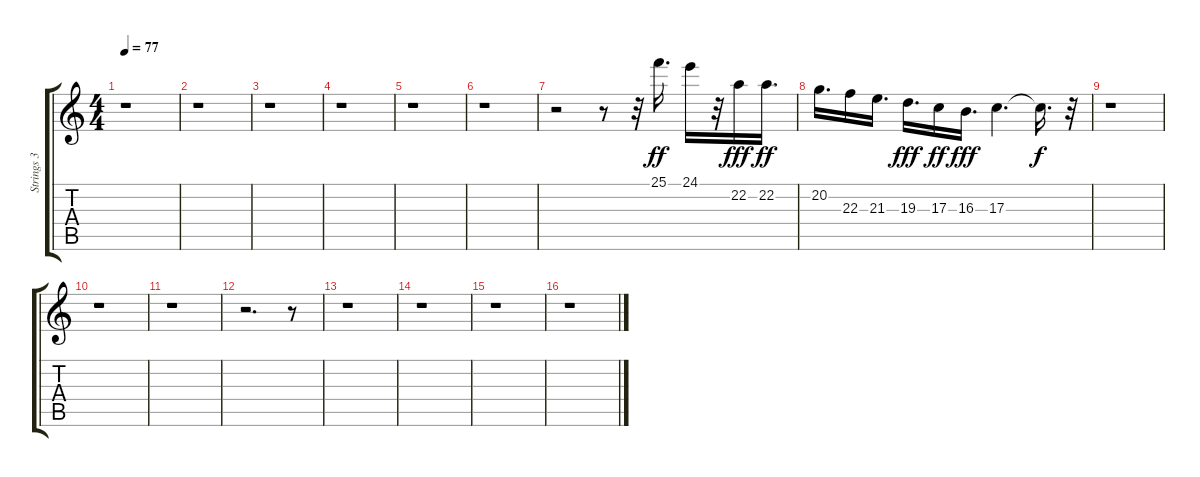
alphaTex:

\track ("Strings 3" "Strings 3") {instrument stringensemble1}
\staff {score tabs}
\tuning (E4 B3 G3 D3 A2 E2) {hide}
\ts (4 4)
\tempo 77
\clef g2
\ks c
r.1{dy f} |
r.1 |
r.1 |
r.1 |
r.1 |
r.1 |
r.2 r.8 r.32 25.1.16{d dy ff} 24.1.16 r.32 22.2.16{dy fff} 22.2.16{d dy ff} |
20.2.16{d} 22.3.16 21.3.16{d} 19.3.16{d dy fff} 17.3.16{dy ff} 16.3.16{d dy fff} 17.3.4{d} 17.3{t}.16{d dy f} r.32 |
r.1 |
r.1 |
r.1 |
r.2{d} r.8 |
r.1 |
r.1 |
r.1 |
r.1
